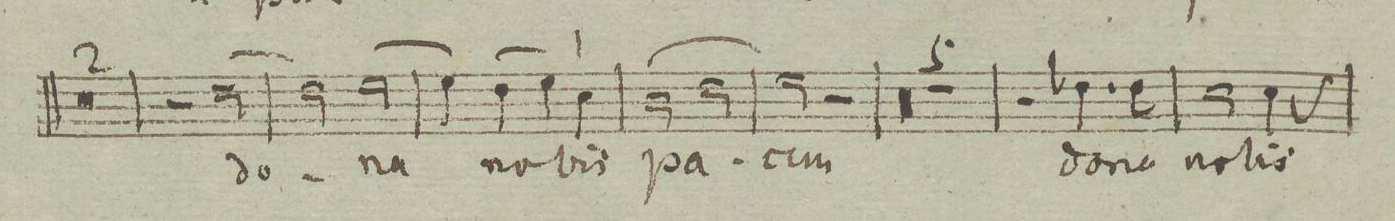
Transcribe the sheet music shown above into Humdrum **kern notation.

**kern	**text	**dynam
*I"Soprano. Tutti.	*	*
*clefC1	*	*
*k[cnfngn]	*	*
*met(c|)	*	*
*M2/2	*	*
0r	.	.
=90	=90	=90
=91	=91	=91
2r	.	.
[2b\	do-	.
=92	=92	=92
2b\]	.	.
[2cc\	-na	.
=93	=93	=93
4cc\]	.	.
(4b\	no-	.
4cc\)	.	.
4a`\	-bis	.
=94	=94	=94
(2g\	pa-	.
2b\	.	.
=95	=95	=95
2cc\)	-cem	.
2r	.	.
=96	=96	=96
00r	.	.
=97	=97	=97
=98	=98	=98
=99	=99	=99
=100	=100	=100
1r	.	.
=101	=101	=101
2r	.	.
4.b-X\	do-	.
8b-\	-na	.
=102	=102	=102
2a\	no-	.
4a\	-bis	.
4r	.	.
=103	=103	=103
*-	*-	*-
